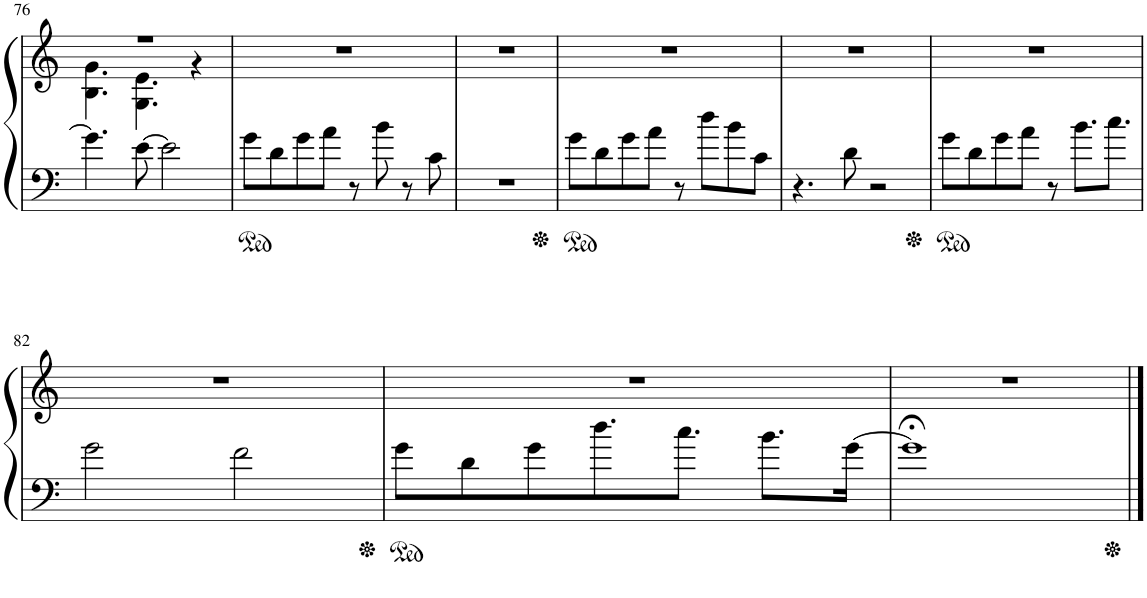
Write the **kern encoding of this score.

**kern	**kern
*part1	*part1
*staff2	*staff1
*I"鋼琴	*
!!LO:PB:g=z
*clefF4	*clefG2
*k[]	*k[]
*M4/4	*M4/4
=76	=76
*	*^
4.g\]	1r	4.B\ 4.g\
[8e\	.	4.G\ 4.e\
2e\]	.	.
.	.	4r
*	*v	*v
=77	=77
8g\L	1r
8d\	.
8g\	.
8a\J	.
8r	.
8b\	.
8r	.
8c\	.
=78	=78
1r	1r
=79	=79
8g\L	1r
8d\	.
8g\	.
8a\J	.
8r	.
8dd\L	.
8b\	.
8c\J	.
=80	=80
4.r	1r
8d\	.
2r	.
=81	=81
8g\L	1r
8d\	.
8g\	.
8a\J	.
8r	.
8.b\L	.
8.cc\J	.
!!LO:LB:g=z
=82	=82
2g\	1r
2f\	.
=83	=83
8g\L	1r
8d\	.
8g\	.
8.dd\	.
8.cc\J	.
8.b\L	.
[16g\Jk	.
=84	=84
1g;<]	1r
==	==
*-	*-
